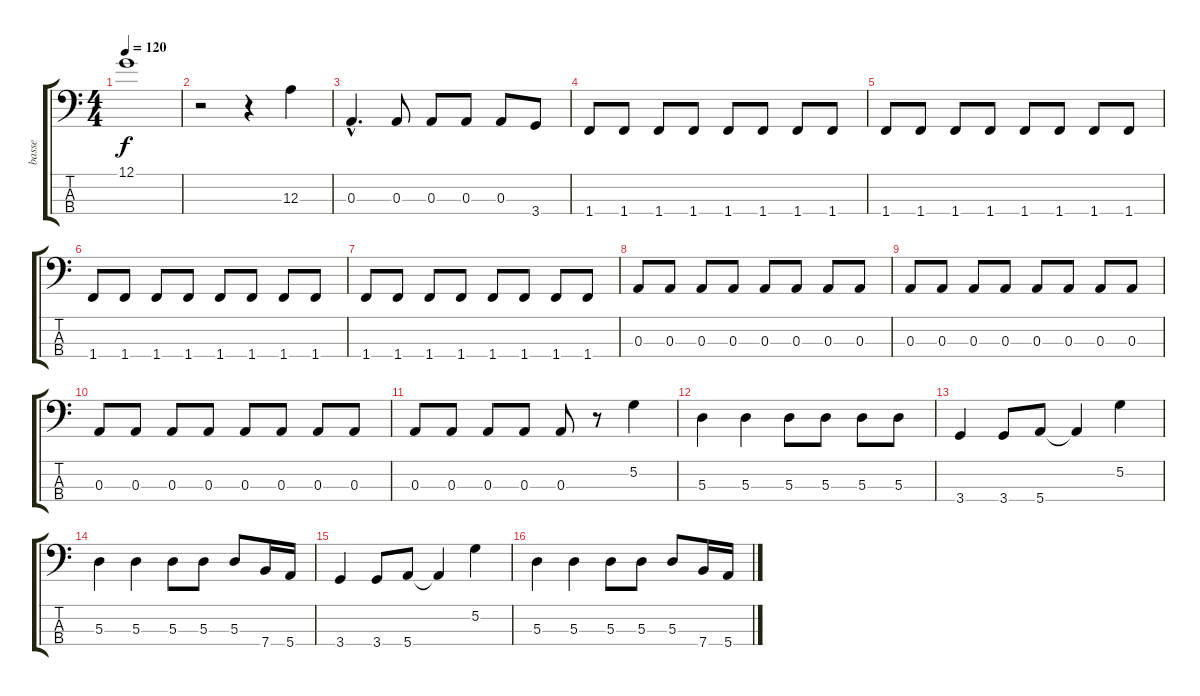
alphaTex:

\track ("basse" "basse") {instrument electricbassfinger}
\staff {score tabs}
\tuning (G2 D2 A1 E1) {hide}
\ts (4 4)
\tempo 120
\clef f4
\ks c
12.1.1{dy f} |
r.2 r.4 12.3.4 |
0.3{hac}.4{d} 0.3.8 0.3.8 0.3.8 0.3.8 3.4.8 |
1.4.8 1.4.8 1.4.8 1.4.8 1.4.8 1.4.8 1.4.8 1.4.8 |
1.4.8 1.4.8 1.4.8 1.4.8 1.4.8 1.4.8 1.4.8 1.4.8 |
1.4.8 1.4.8 1.4.8 1.4.8 1.4.8 1.4.8 1.4.8 1.4.8 |
1.4.8 1.4.8 1.4.8 1.4.8 1.4.8 1.4.8 1.4.8 1.4.8 |
0.3.8 0.3.8 0.3.8 0.3.8 0.3.8 0.3.8 0.3.8 0.3.8 |
0.3.8 0.3.8 0.3.8 0.3.8 0.3.8 0.3.8 0.3.8 0.3.8 |
0.3.8 0.3.8 0.3.8 0.3.8 0.3.8 0.3.8 0.3.8 0.3.8 |
0.3.8 0.3.8 0.3.8 0.3.8 0.3.8 r.8 5.2.4 |
5.3.4 5.3.4 5.3.8 5.3.8 5.3.8 5.3.8 |
3.4.4 3.4.8 5.4.8 5.4{t}.4 5.2.4 |
5.3.4 5.3.4 5.3.8 5.3.8 5.3.8 7.4.16 5.4.16 |
3.4.4 3.4.8 5.4.8 5.4{t}.4 5.2.4 |
5.3.4 5.3.4 5.3.8 5.3.8 5.3.8 7.4.16 5.4.16
